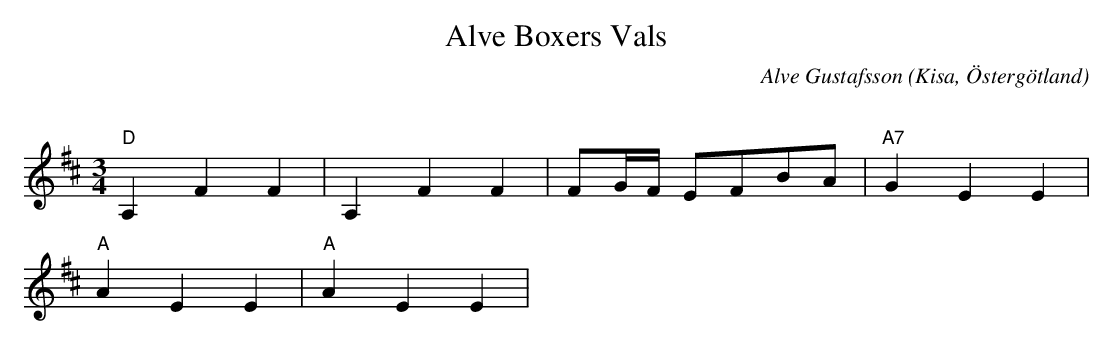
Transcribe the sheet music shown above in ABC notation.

X:1
T:Alve Boxers Vals
C:Alve Gustafsson
O:Kisa, Östergötland
Q:140
M:3/4
L:1/8
K:D
"D"A,2F2F2|A,2F2F2|FG/F/ EFBA |"A7" G2E2E2|
"A" A2E2E2 |"A" A2E2E2|
